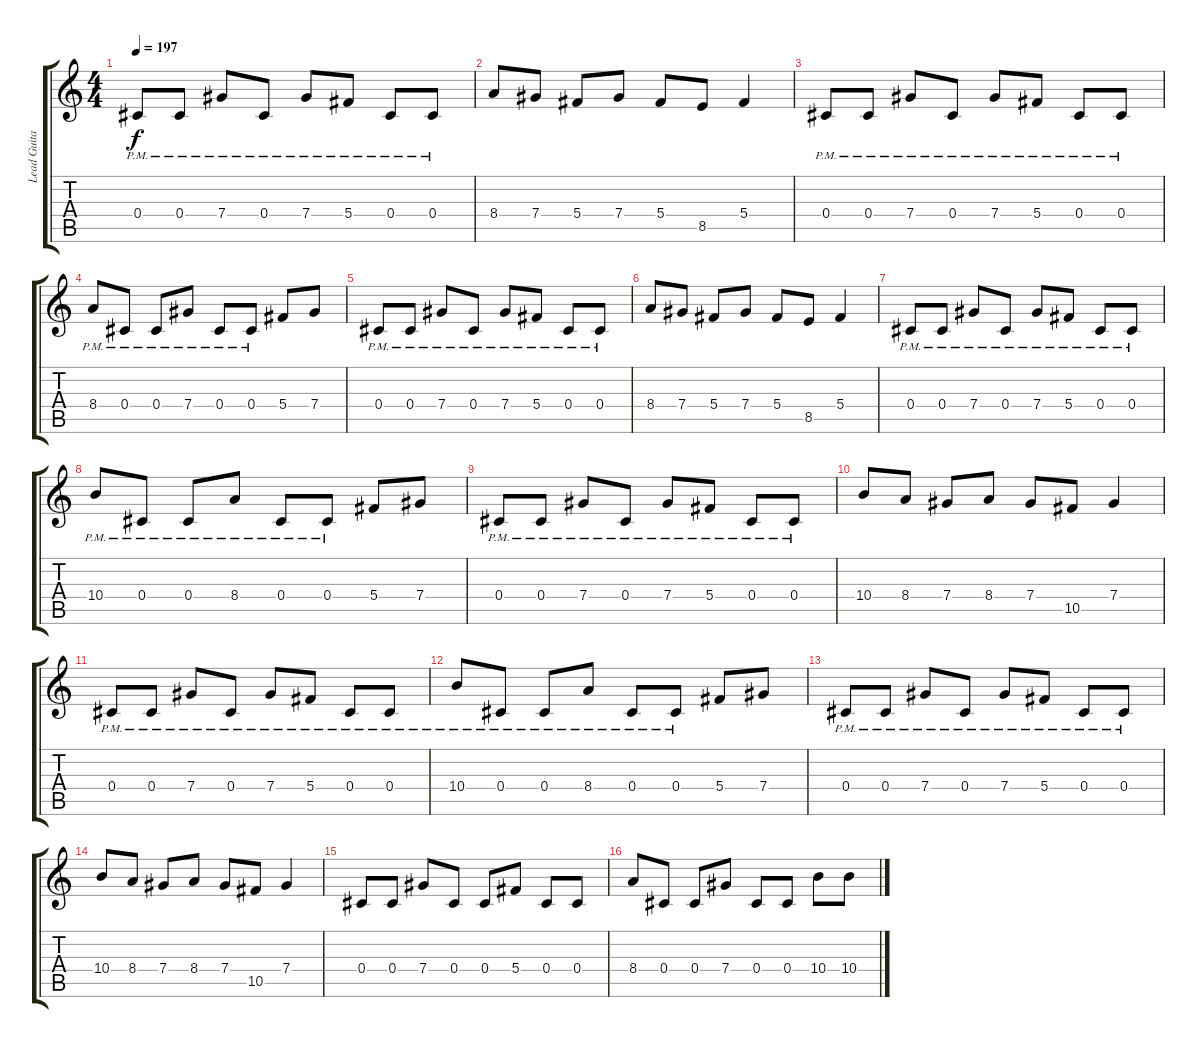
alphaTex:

\track ("Lead Guitar" "Lead Guita") {instrument overdrivenguitar}
\staff {score tabs}
\tuning (Eb4 Bb3 Gb3 Db3 Ab2 Db2) {hide}
\ts (4 4)
\tempo 197
\clef g2
\ks c
0.4{pm}.8{dy f} 0.4{pm}.8 7.4{pm}.8 0.4{pm}.8 7.4{pm}.8 5.4{pm}.8 0.4{pm}.8 0.4{pm}.8 |
8.4.8 7.4.8 5.4.8 7.4.8 5.4.8 8.5.8 5.4.4 |
0.4{pm}.8 0.4{pm}.8 7.4{pm}.8 0.4{pm}.8 7.4{pm}.8 5.4{pm}.8 0.4{pm}.8 0.4{pm}.8 |
8.4{pm}.8 0.4{pm}.8 0.4{pm}.8 7.4{pm}.8 0.4{pm}.8 0.4{pm}.8 5.4.8 7.4.8 |
0.4{pm}.8 0.4{pm}.8 7.4{pm}.8 0.4{pm}.8 7.4{pm}.8 5.4{pm}.8 0.4{pm}.8 0.4{pm}.8 |
8.4.8 7.4.8 5.4.8 7.4.8 5.4.8 8.5.8 5.4.4 |
0.4{pm}.8 0.4{pm}.8 7.4{pm}.8 0.4{pm}.8 7.4{pm}.8 5.4{pm}.8 0.4{pm}.8 0.4{pm}.8 |
10.4{pm}.8 0.4{pm}.8 0.4{pm}.8 8.4{pm}.8 0.4{pm}.8 0.4{pm}.8 5.4.8 7.4.8 |
0.4{pm}.8 0.4{pm}.8 7.4{pm}.8 0.4{pm}.8 7.4{pm}.8 5.4{pm}.8 0.4{pm}.8 0.4{pm}.8 |
10.4.8 8.4.8 7.4.8 8.4.8 7.4.8 10.5.8 7.4.4 |
0.4{pm}.8 0.4{pm}.8 7.4{pm}.8 0.4{pm}.8 7.4{pm}.8 5.4{pm}.8 0.4{pm}.8 0.4{pm}.8 |
10.4{pm}.8 0.4{pm}.8 0.4{pm}.8 8.4{pm}.8 0.4{pm}.8 0.4{pm}.8 5.4.8 7.4.8 |
0.4{pm}.8 0.4{pm}.8 7.4{pm}.8 0.4{pm}.8 7.4{pm}.8 5.4{pm}.8 0.4{pm}.8 0.4{pm}.8 |
10.4.8 8.4.8 7.4.8 8.4.8 7.4.8 10.5.8 7.4.4 |
0.4.8 0.4.8 7.4.8 0.4.8 0.4.8 5.4.8 0.4.8 0.4.8 |
8.4.8 0.4.8 0.4.8 7.4.8 0.4.8 0.4.8 10.4.8 10.4.8
